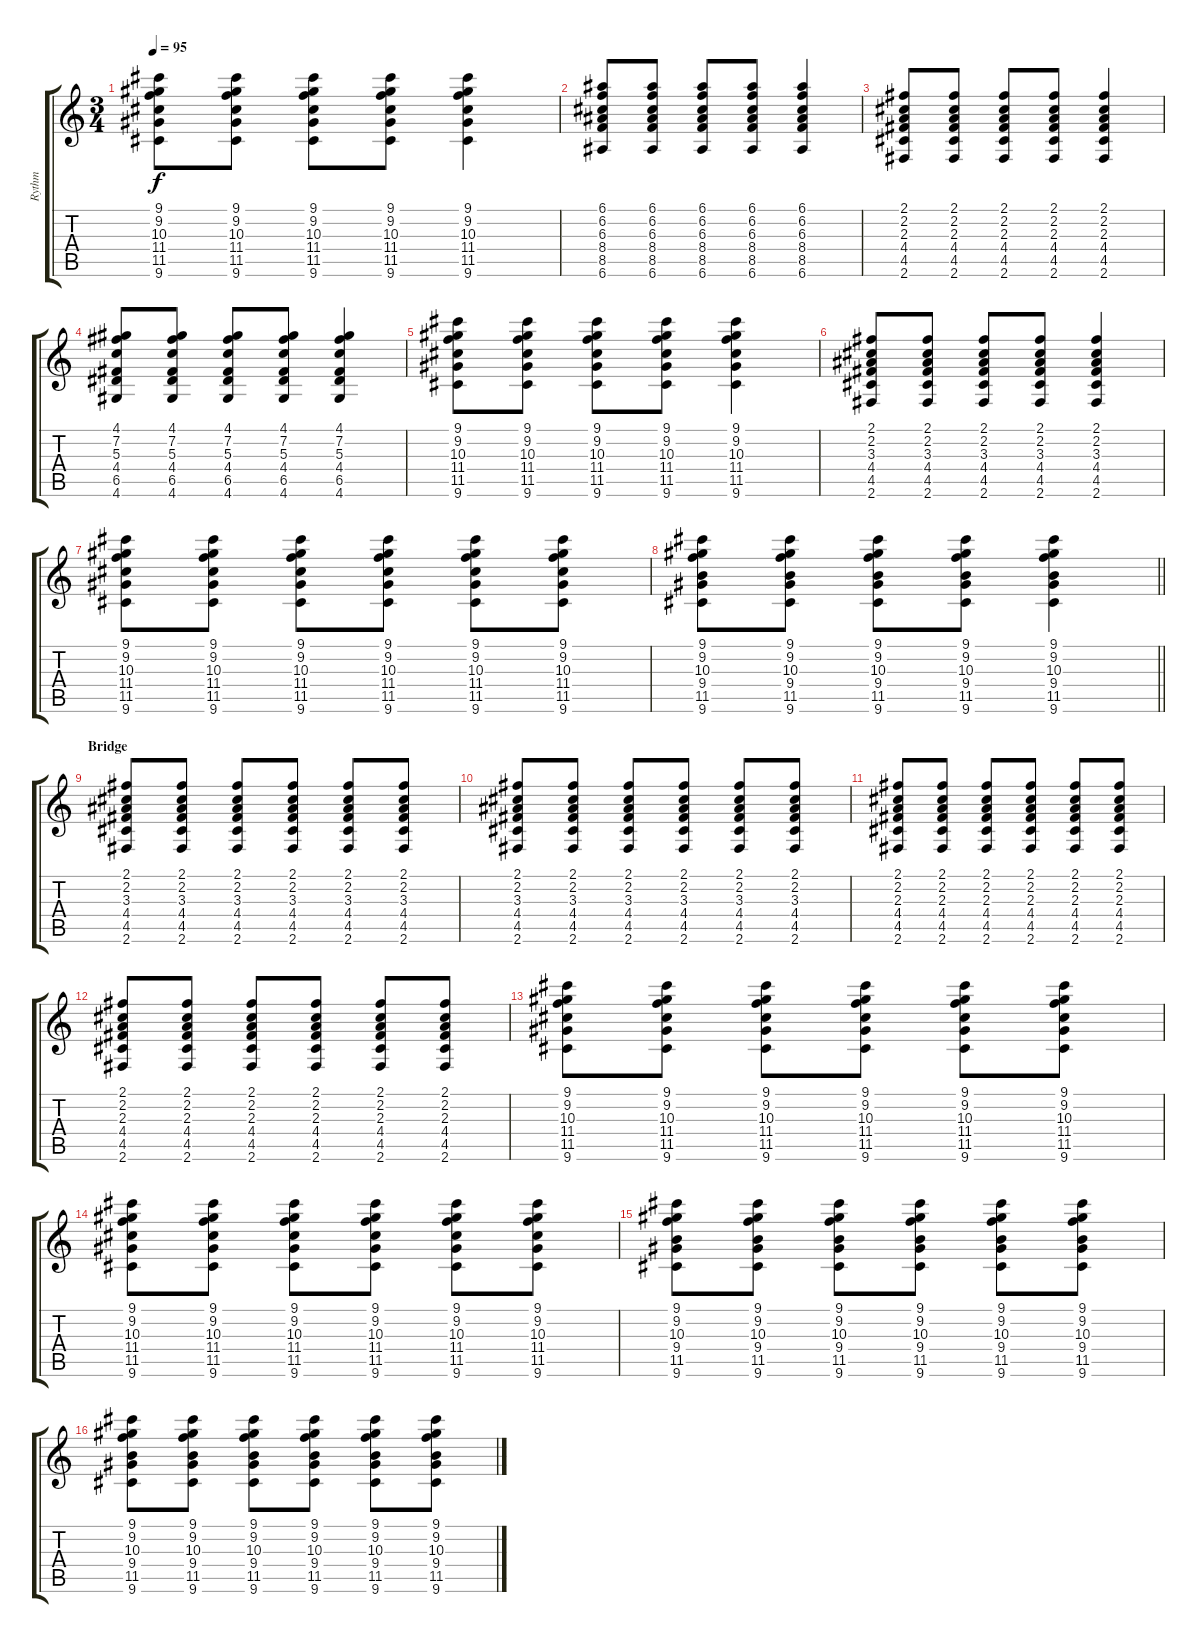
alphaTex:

\track ("Rythm" "Rythm") {instrument acousticguitarnylon}
\staff {score tabs}
\tuning (E4 B3 G3 D3 A2 E2) {hide}
\ts (3 4)
\tempo 95
\clef g2
\ks c
(9.1 9.2 10.3 11.4 11.5 9.6).8{dy f} (9.1 9.2 10.3 11.4 11.5 9.6).8 (9.1 9.2 10.3 11.4 11.5 9.6).8 (9.1 9.2 10.3 11.4 11.5 9.6).8 (9.1 9.2 10.3 11.4 11.5 9.6).4 |
(6.1 6.2 6.3 8.4 8.5 6.6).8 (6.1 6.2 6.3 8.4 8.5 6.6).8 (6.1 6.2 6.3 8.4 8.5 6.6).8 (6.1 6.2 6.3 8.4 8.5 6.6).8 (6.1 6.2 6.3 8.4 8.5 6.6).4 |
(2.1 2.2 2.3 4.4 4.5 2.6).8 (2.1 2.2 2.3 4.4 4.5 2.6).8 (2.1 2.2 2.3 4.4 4.5 2.6).8 (2.1 2.2 2.3 4.4 4.5 2.6).8 (2.1 2.2 2.3 4.4 4.5 2.6).4 |
(4.1 7.2 5.3 4.4 6.5 4.6).8 (4.1 7.2 5.3 4.4 6.5 4.6).8 (4.1 7.2 5.3 4.4 6.5 4.6).8 (4.1 7.2 5.3 4.4 6.5 4.6).8 (4.1 7.2 5.3 4.4 6.5 4.6).4 |
(9.1 9.2 10.3 11.4 11.5 9.6).8 (9.1 9.2 10.3 11.4 11.5 9.6).8 (9.1 9.2 10.3 11.4 11.5 9.6).8 (9.1 9.2 10.3 11.4 11.5 9.6).8 (9.1 9.2 10.3 11.4 11.5 9.6).4 |
(2.1 2.2 3.3 4.4 4.5 2.6).8 (2.1 2.2 3.3 4.4 4.5 2.6).8 (2.1 2.2 3.3 4.4 4.5 2.6).8 (2.1 2.2 3.3 4.4 4.5 2.6).8 (2.1 2.2 3.3 4.4 4.5 2.6).4 |
(9.1 9.2 10.3 11.4 11.5 9.6).8 (9.1 9.2 10.3 11.4 11.5 9.6).8 (9.1 9.2 10.3 11.4 11.5 9.6).8 (9.1 9.2 10.3 11.4 11.5 9.6).8 (9.1 9.2 10.3 11.4 11.5 9.6).8 (9.1 9.2 10.3 11.4 11.5 9.6).8 |
\barLineRight lightlight
(9.1 9.2 10.3 9.4 11.5 9.6).8 (9.1 9.2 10.3 9.4 11.5 9.6).8 (9.1 9.2 10.3 9.4 11.5 9.6).8 (9.1 9.2 10.3 9.4 11.5 9.6).8 (9.1 9.2 10.3 9.4 11.5 9.6).4 |
\section ("" "Bridge")
(2.1 2.2 3.3 4.4 4.5 2.6).8 (2.1 2.2 3.3 4.4 4.5 2.6).8 (2.1 2.2 3.3 4.4 4.5 2.6).8 (2.1 2.2 3.3 4.4 4.5 2.6).8 (2.1 2.2 3.3 4.4 4.5 2.6).8 (2.1 2.2 3.3 4.4 4.5 2.6).8 |
(2.1 2.2 3.3 4.4 4.5 2.6).8 (2.1 2.2 3.3 4.4 4.5 2.6).8 (2.1 2.2 3.3 4.4 4.5 2.6).8 (2.1 2.2 3.3 4.4 4.5 2.6).8 (2.1 2.2 3.3 4.4 4.5 2.6).8 (2.1 2.2 3.3 4.4 4.5 2.6).8 |
(2.1 2.2 2.3 4.4 4.5 2.6).8 (2.1 2.2 2.3 4.4 4.5 2.6).8 (2.1 2.2 2.3 4.4 4.5 2.6).8 (2.1 2.2 2.3 4.4 4.5 2.6).8 (2.1 2.2 2.3 4.4 4.5 2.6).8 (2.1 2.2 2.3 4.4 4.5 2.6).8 |
(2.1 2.2 2.3 4.4 4.5 2.6).8 (2.1 2.2 2.3 4.4 4.5 2.6).8 (2.1 2.2 2.3 4.4 4.5 2.6).8 (2.1 2.2 2.3 4.4 4.5 2.6).8 (2.1 2.2 2.3 4.4 4.5 2.6).8 (2.1 2.2 2.3 4.4 4.5 2.6).8 |
(9.1 9.2 10.3 11.4 11.5 9.6).8 (9.1 9.2 10.3 11.4 11.5 9.6).8 (9.1 9.2 10.3 11.4 11.5 9.6).8 (9.1 9.2 10.3 11.4 11.5 9.6).8 (9.1 9.2 10.3 11.4 11.5 9.6).8 (9.1 9.2 10.3 11.4 11.5 9.6).8 |
(9.1 9.2 10.3 11.4 11.5 9.6).8 (9.1 9.2 10.3 11.4 11.5 9.6).8 (9.1 9.2 10.3 11.4 11.5 9.6).8 (9.1 9.2 10.3 11.4 11.5 9.6).8 (9.1 9.2 10.3 11.4 11.5 9.6).8 (9.1 9.2 10.3 11.4 11.5 9.6).8 |
(9.1 9.2 10.3 9.4 11.5 9.6).8 (9.1 9.2 10.3 9.4 11.5 9.6).8 (9.1 9.2 10.3 9.4 11.5 9.6).8 (9.1 9.2 10.3 9.4 11.5 9.6).8 (9.1 9.2 10.3 9.4 11.5 9.6).8 (9.1 9.2 10.3 9.4 11.5 9.6).8 |
(9.1 9.2 10.3 9.4 11.5 9.6).8 (9.1 9.2 10.3 9.4 11.5 9.6).8 (9.1 9.2 10.3 9.4 11.5 9.6).8 (9.1 9.2 10.3 9.4 11.5 9.6).8 (9.1 9.2 10.3 9.4 11.5 9.6).8 (9.1 9.2 10.3 9.4 11.5 9.6).8
